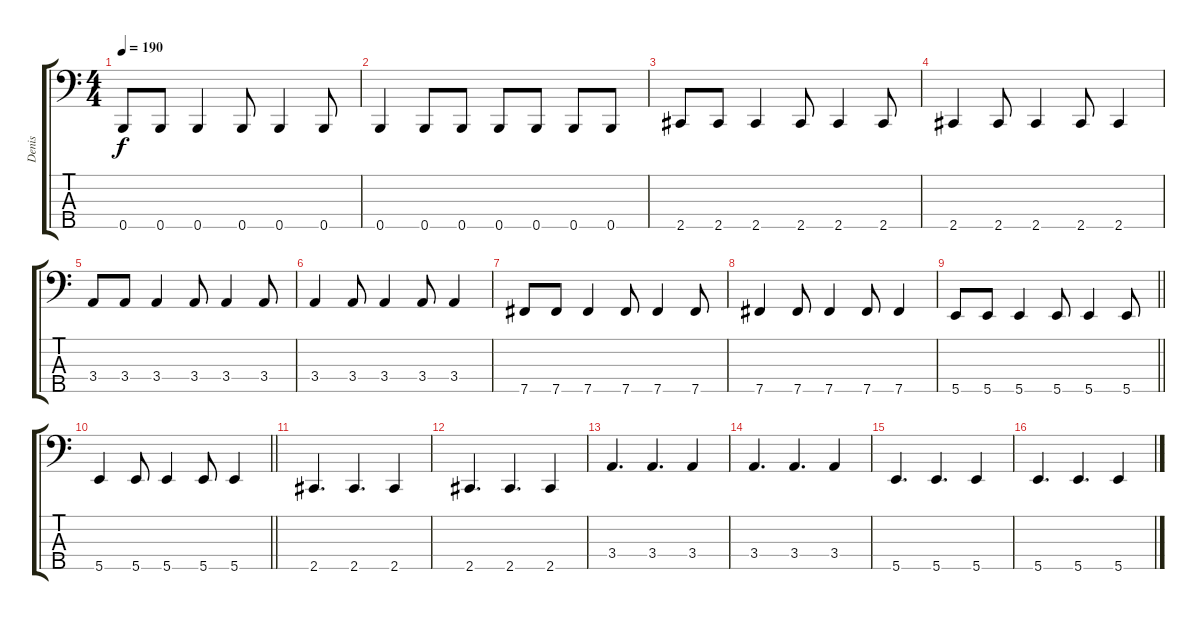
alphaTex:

\track ("Denis" "Denis") {instrument electricbasspick}
\staff {score tabs}
\tuning (A2 E2 B1 Gb1 B0) {hide}
\ts (4 4)
\tempo 190
\clef f4
\ks c
0.5.8{dy f} 0.5.8 0.5.4 0.5.8 0.5.4 0.5.8 |
0.5.4 0.5.8 0.5.8 0.5.8 0.5.8 0.5.8 0.5.8 |
2.5.8 2.5.8 2.5.4 2.5.8 2.5.4 2.5.8 |
2.5.4 2.5.8 2.5.4 2.5.8 2.5.4 |
3.4.8 3.4.8 3.4.4 3.4.8 3.4.4 3.4.8 |
3.4.4 3.4.8 3.4.4 3.4.8 3.4.4 |
7.5.8 7.5.8 7.5.4 7.5.8 7.5.4 7.5.8 |
7.5.4 7.5.8 7.5.4 7.5.8 7.5.4 |
\barLineRight lightlight
5.5.8 5.5.8 5.5.4 5.5.8 5.5.4 5.5.8 |
\barLineRight lightlight
5.5.4 5.5.8 5.5.4 5.5.8 5.5.4 |
2.5.4{d} 2.5.4{d} 2.5.4 |
2.5.4{d} 2.5.4{d} 2.5.4 |
3.4.4{d} 3.4.4{d} 3.4.4 |
3.4.4{d} 3.4.4{d} 3.4.4 |
5.5.4{d} 5.5.4{d} 5.5.4 |
5.5.4{d} 5.5.4{d} 5.5.4
